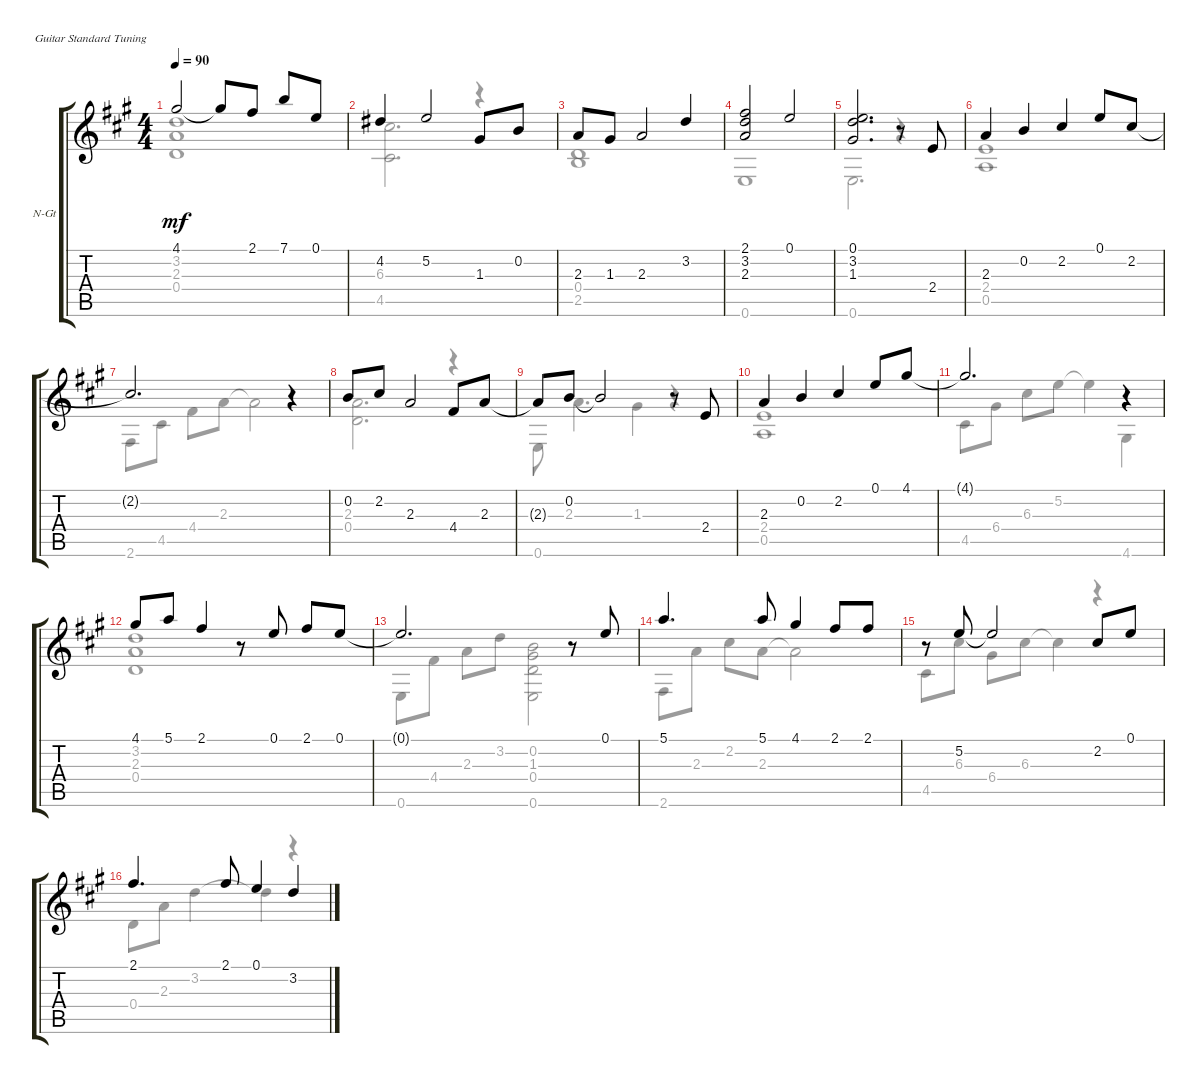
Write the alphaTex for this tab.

\defaultSystemsLayout 4
\bracketExtendMode groupsimilarinstruments
\firstSystemTrackNameOrientation horizontal
\otherSystemsTrackNameOrientation horizontal
\track ("Nylon Guitar" "N-Gt") {instrument acousticguitarnylon}
\staff {score tabs}
\tuning (E4 B3 G3 D3 A2 E2)
\voice
\ts (4 4)
\tempo 90
\clef g2
\ks a
4.1.2{dy mf instrument acousticguitarnylon} 4.1{t}.8 2.1.8 7.1.8 0.1.8 |
4.2.4 5.2.2 1.3.8 0.2.8 |
2.3.8 1.3.8 2.3.2 3.2.4 |
(2.1 3.2 2.3).2 0.1.2 |
(0.1 3.2 1.3).2{d} r.8 2.4.8 |
2.3.4 0.2.4 2.2.4 0.1.8 2.2.8 |
2.2{t}.2{d} r.4 |
0.2.8 2.2.8 2.3.2 4.4.8 2.3.8 |
2.3{t}.8 0.2.8 0.2{t}.2 r.8 2.4.8 |
2.3.4 0.2.4 2.2.4 0.1.8 4.1.8 |
4.1{t}.2{d} r.4 |
4.1.8 5.1.8 2.1.4 r.8 0.1.8 2.1.8 0.1.8 |
0.1{t}.2{d} r.8 0.1.8 |
5.1.4{d} 5.1.8 4.1.4 2.1.8 2.1.8 |
r.8 5.2.8 5.2{t}.2 2.2.8 0.1.8 |
2.1.4{d} 2.1.8 0.1.4 3.2.4
\voice
\clef g2
\ottava regular
\simile none
\ks a
(3.2 2.3 0.4).1{dy mf} |
(6.3 4.5).2{d} r.4 |
(0.4 2.5).1 |
0.6.1 |
0.6.2{d} r.4 |
(2.4 0.5).1 |
2.6.8 4.5.8 4.4.8 2.3.8 2.3{t}.2 |
(2.3 0.4).2{d} r.4 |
0.6.8 2.3.4{d} 1.3.4 r.4 |
(2.4 0.5).1 |
4.5.8 6.4.8 6.3.8 5.2.8 5.2{t}.4 4.6.4 |
(3.2 2.3 0.4).1 |
0.6.8 4.4.8 2.3.8 3.2.8 (0.2 1.3 0.4 0.6).2 |
2.6.8 2.3.8 2.2.8 2.3.8 2.3{t}.2 |
4.5.8 6.3.8 6.4.8 6.3.8 6.3{t}.4 r.4 |
0.4.8 2.3.8 3.2.4 3.2{t}.4 r.4
